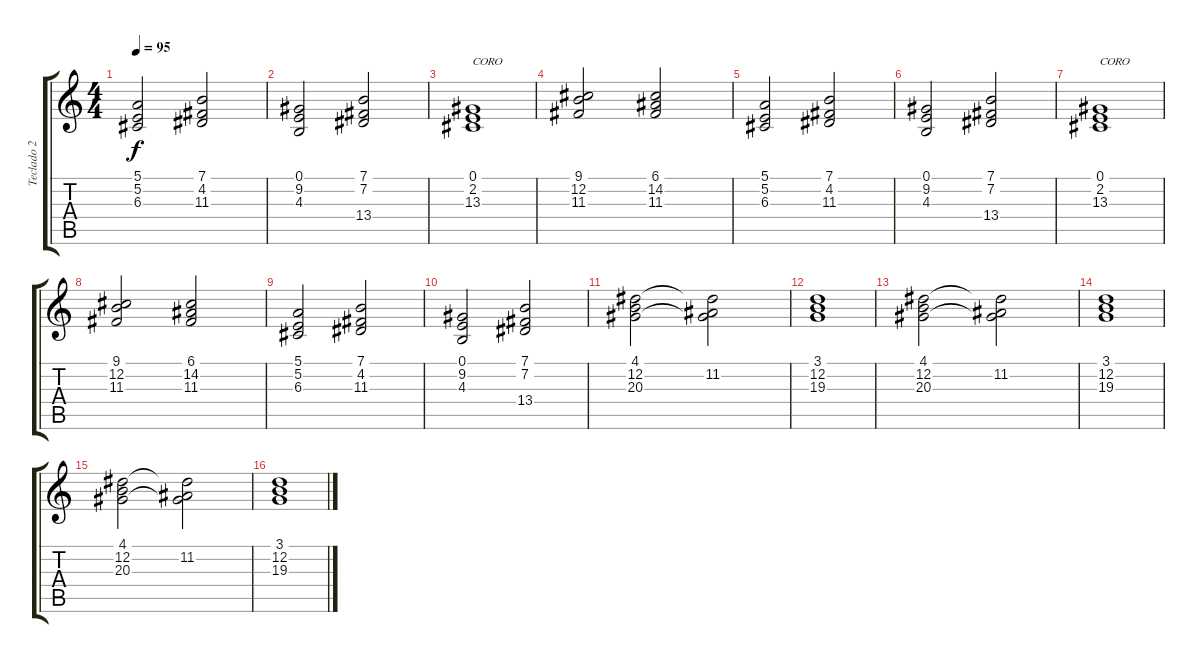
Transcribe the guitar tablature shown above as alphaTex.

\track ("Teclado 2" "Teclado 2") {instrument choiraahs}
\staff {score tabs}
\tuning (E4 B3 G3 D3 A2 E2) {hide}
\ts (4 4)
\tempo 95
\clef g2
\ks c
(5.1 5.2 6.3).2{dy f} (7.1 4.2 11.3).2 |
(0.1 9.2 4.3).2 (7.1 7.2 13.4).2 |
(0.1 2.2 13.3).1{txt "CORO"} |
(9.1 12.2 11.3).2 (6.1 14.2 11.3).2 |
(5.1 5.2 6.3).2 (7.1 4.2 11.3).2 |
(0.1 9.2 4.3).2 (7.1 7.2 13.4).2 |
(0.1 2.2 13.3).1{txt "CORO"} |
(9.1 12.2 11.3).2 (6.1 14.2 11.3).2 |
(5.1 5.2 6.3).2 (7.1 4.2 11.3).2 |
(0.1 9.2 4.3).2 (7.1 7.2 13.4).2 |
(4.1 12.2 20.3).2{instrument choiraahs} (4.1{t} 11.2 20.3{t}).2 |
(3.1 12.2 19.3).1 |
(4.1 12.2 20.3).2 (4.1{t} 11.2 20.3{t}).2 |
(3.1 12.2 19.3).1 |
(4.1 12.2 20.3).2 (4.1{t} 11.2 20.3{t}).2 |
(3.1 12.2 19.3).1
